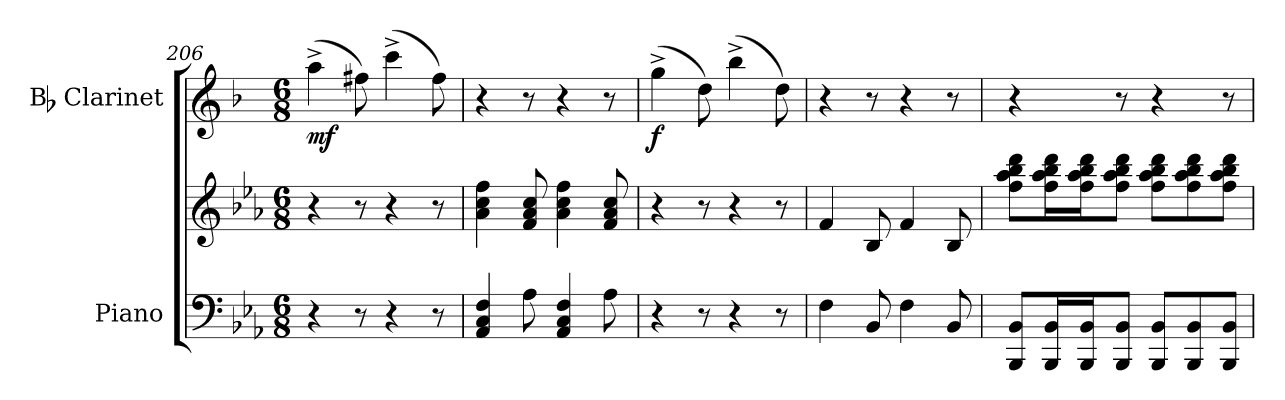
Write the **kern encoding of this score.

**kern	**kern	**kern	**dynam
*part2	*part2	*part1	*part1
*staff3	*staff2	*staff1	*staff1
*I"Piano	*	*I"Bb Clarinet	*
*I'Piano	*	*I'Cl	*
*clefF4	*clefG2	*clefG2	*
*	*	*ITrd1c2	*
*k[b-e-a-]	*k[b-e-a-]	*k[b-e-a-]	*
*E-:	*E-:	*E-:	*
*M6/8	*M6/8	*M6/8	*
=206	=206	=206	=206
!	!	!	!LO:DY:b
4r	4r	(>4gg^>\	mf
8r	8r	8een\)	.
4r	4r	(>4bb-^>\	.
8r	8r	8ee\)	.
!!LO:LB:g=z
=207	=207	=207	=207
4AA-/ 4C/ 4F/	4a-\ 4cc\ 4ff\	4r	.
8A-\	8f/ 8a-/ 8cc/	8r	.
4AA-/ 4C/ 4F/	4a-\ 4cc\ 4ff\	4r	.
8A-\	8f/ 8a-/ 8cc/	8r	.
=208	=208	=208	=208
!	!	!	!LO:DY:b
4r	4r	(>4ff^>\	f
8r	8r	8cc\)	.
4r	4r	(>4aa-^>\	.
8r	8r	8cc\)	.
=209	=209	=209	=209
4F\	4f/	4r	.
8BB-/	8B-/	8r	.
4F\	4f/	4r	.
8BB-/	8B-/	8r	.
=210	=210	=210	=210
8BBB-/ 8BB-/L	8ff\ 8aa-\ 8bb-\ 8ddd\L	4r	.
16BBB-/ 16BB-/L	16ff\ 16aa-\ 16bb-\ 16ddd\L	.	.
16BBB-/ 16BB-/J	16ff\ 16aa-\ 16bb-\ 16ddd\J	.	.
8BBB-/ 8BB-/J	8ff\ 8aa-\ 8bb-\ 8ddd\J	8r	.
8BBB-/ 8BB-/L	8ff\ 8aa-\ 8bb-\ 8ddd\L	4r	.
8BBB-/ 8BB-/	8ff\ 8aa-\ 8bb-\ 8ddd\	.	.
8BBB-/ 8BB-/J	8ff\ 8aa-\ 8bb-\ 8ddd\J	8r	.
=	=	=	=
*-	*-	*-	*-
